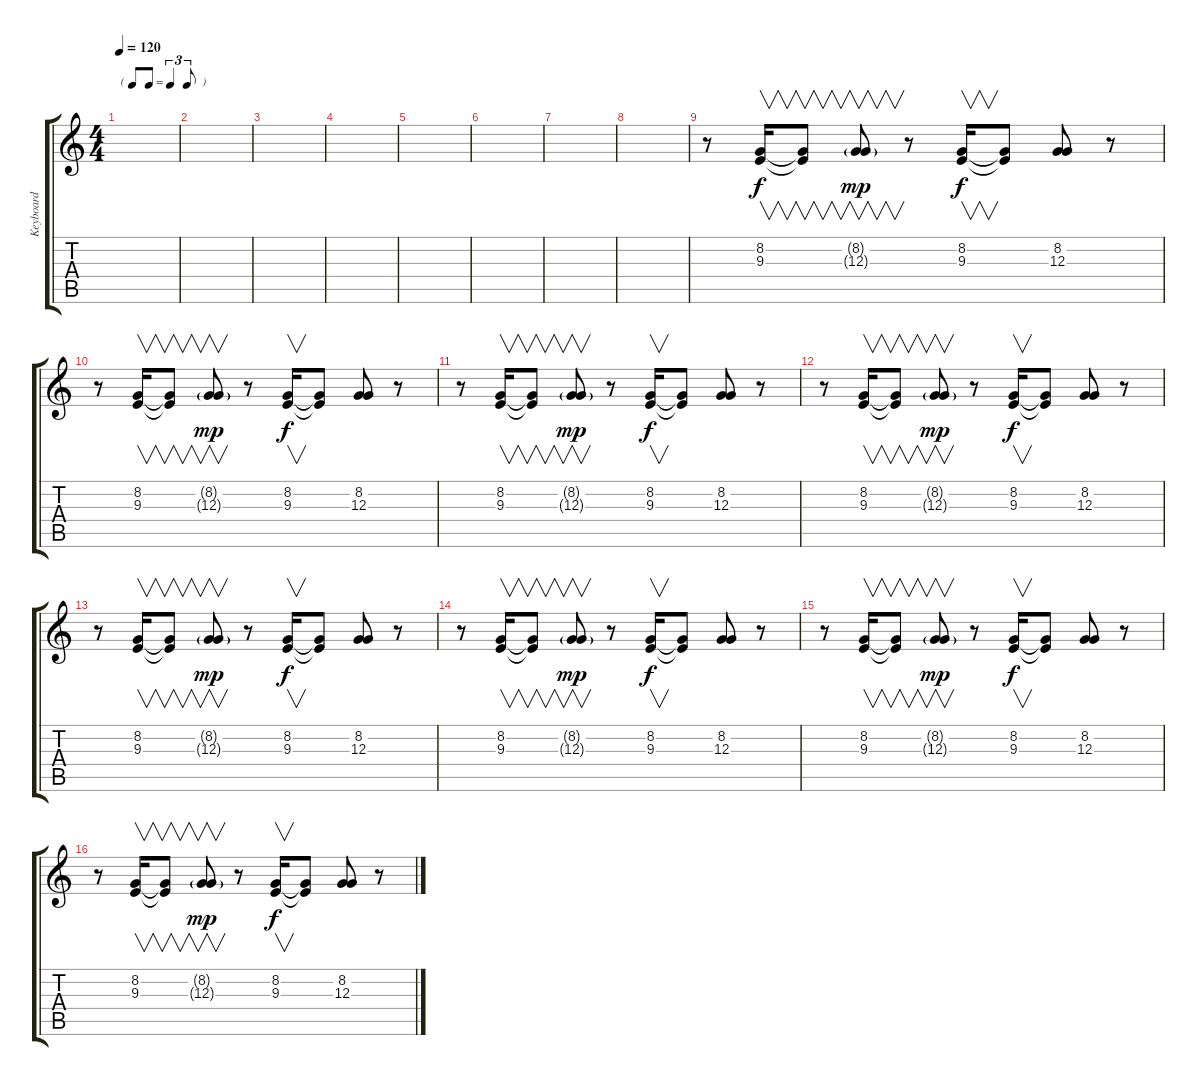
\track ("Keyboard" "Keyboard") {instrument pad3polysynth}
\staff {score tabs}
\tuning (E4 B3 G3 D3 A2 E2) {hide}
\ts (4 4)
\tf triplet8th
\tempo 120
\clef g2
\ks c
|
|
|
|
|
|
|
|
r.8 (8.2 9.3).16{v} (8.2{t} 9.3{t}).8{v} (8.2{g} 12.3{g}).8{v dy mp} r.8 (8.2 9.3).16{v dy f} (8.2{t} 9.3{t}).8 (8.2 12.3).8 r.8 |
r.8 (8.2 9.3).16{v} (8.2{t} 9.3{t}).8{v} (8.2{g} 12.3{g}).8{v dy mp} r.8 (8.2 9.3).16{v dy f} (8.2{t} 9.3{t}).8 (8.2 12.3).8 r.8 |
r.8 (8.2 9.3).16{v} (8.2{t} 9.3{t}).8{v} (8.2{g} 12.3{g}).8{v dy mp} r.8 (8.2 9.3).16{v dy f} (8.2{t} 9.3{t}).8 (8.2 12.3).8 r.8 |
r.8 (8.2 9.3).16{v} (8.2{t} 9.3{t}).8{v} (8.2{g} 12.3{g}).8{v dy mp} r.8 (8.2 9.3).16{v dy f} (8.2{t} 9.3{t}).8 (8.2 12.3).8 r.8 |
r.8 (8.2 9.3).16{v} (8.2{t} 9.3{t}).8{v} (8.2{g} 12.3{g}).8{v dy mp} r.8 (8.2 9.3).16{v dy f} (8.2{t} 9.3{t}).8 (8.2 12.3).8 r.8 |
r.8 (8.2 9.3).16{v} (8.2{t} 9.3{t}).8{v} (8.2{g} 12.3{g}).8{v dy mp} r.8 (8.2 9.3).16{v dy f} (8.2{t} 9.3{t}).8 (8.2 12.3).8 r.8 |
r.8 (8.2 9.3).16{v} (8.2{t} 9.3{t}).8{v} (8.2{g} 12.3{g}).8{v dy mp} r.8 (8.2 9.3).16{v dy f} (8.2{t} 9.3{t}).8 (8.2 12.3).8 r.8 |
r.8 (8.2 9.3).16{v} (8.2{t} 9.3{t}).8{v} (8.2{g} 12.3{g}).8{v dy mp} r.8 (8.2 9.3).16{v dy f} (8.2{t} 9.3{t}).8 (8.2 12.3).8 r.8
